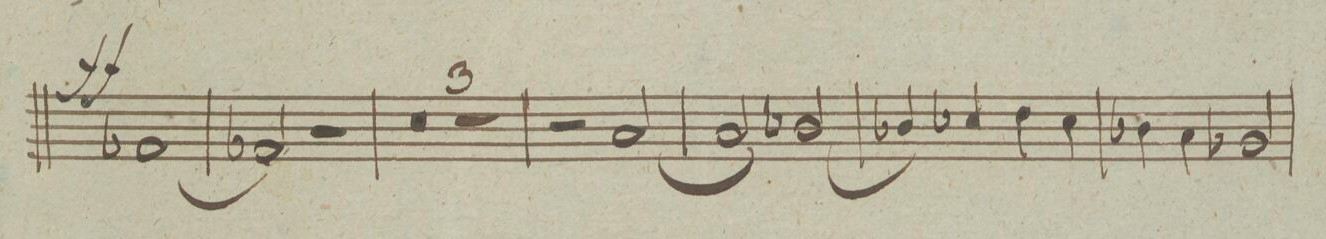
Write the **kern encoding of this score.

**kern	**dynam
*I"Fagotto Secondo	*
*clefF4	*
*k[fncngn]	*
*met(c|)	*
*M2/2	*
[1AA-X/	ff
=203	=203
2AA-/]	.
2r	.
=204	=204
0r	.
=205	=205
=206	=206
1r	.
=207	=207
2r	.
[2C/	.
=208	=208
2C/]	.
[2D-X/	.
=209	=209
4D-X/]	.
4E-X/	.
4F\	.
4E-\	.
=210	=210
4D-X\	.
4C\	.
2BB-X/	.
=211	=211
*-	*-
